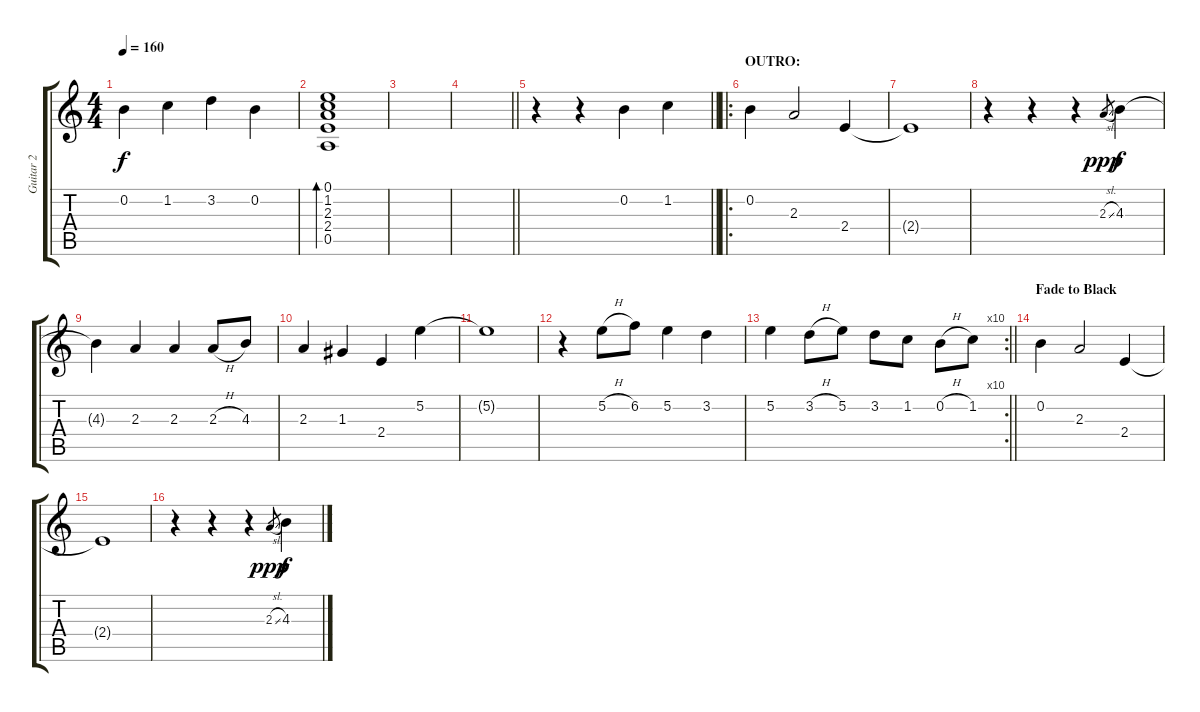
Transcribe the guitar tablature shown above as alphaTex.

\track ("Guitar 2" "Guitar 2") {instrument acousticguitarsteel}
\staff {score tabs}
\tuning (E4 B3 G3 D3 A2 E2) {hide}
\ts (4 4)
\tempo 160
\clef g2
\ks c
0.2.4{dy f} 1.2.4 3.2.4 0.2.4 |
(0.1 1.2 2.3 2.4 0.5).1{bd 60} |
|
\barLineRight lightlight
|
\section ("" "")
\barLineRight lightlight
r.4{volume 16 instrument acousticguitarsteel} r.4 0.2.4 1.2.4 |
\ro
\section ("" "OUTRO:")
0.2.4 2.3.2 2.4.4 |
2.4{t}.1 |
r.4 r.4 r.4 2.3{sl}.8{gr dy ppp} 4.3.4{dy f} |
4.3{t}.4 2.3.4 2.3.4 2.3{h}.8 4.3.8 |
2.3.4 1.3.4 2.4.4 5.2.4 |
5.2{t}.1 |
r.4 5.2{h}.8 6.2.8 5.2.4 3.2.4 |
\rc 10
\barLineRight lightlight
5.2.4 3.2{h}.8 5.2.8 3.2.8 1.2.8 0.2{h}.8 1.2.8 |
\section ("" "Fade to Black")
0.2.4 2.3.2 2.4.4 |
2.4{t}.1 |
r.4 r.4 r.4 2.3{sl}.8{gr dy ppp} 4.3.4{dy f}
